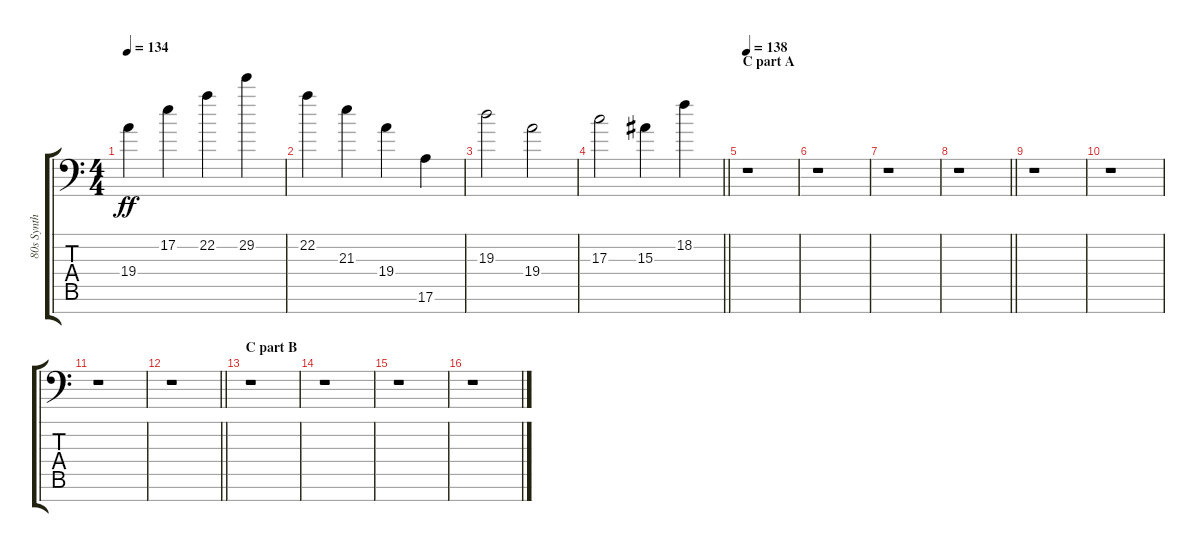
\track ("80s Synth Pad" "80s Synth ") {instrument pad8sweep}
\staff {score tabs}
\tuning (C8 B3 G3 D3 A2 E2 C-1) {hide}
\ts (4 4)
\tempo 134
\clef f4
\ks c
19.4.4{dy ff} 17.2.4 22.2.4 29.2.4 |
22.2.4 21.3.4 19.4.4 17.6.4 |
19.3.2 19.4.2 |
\barLineRight lightlight
17.3.2 15.3.4 18.2.4 |
\section ("" "C part A")
\tempo 138
r.1 |
r.1 |
r.1 |
\barLineRight lightlight
r.1 |
r.1 |
r.1 |
r.1 |
\barLineRight lightlight
r.1 |
\section ("" "C part B")
r.1 |
r.1 |
r.1 |
r.1
